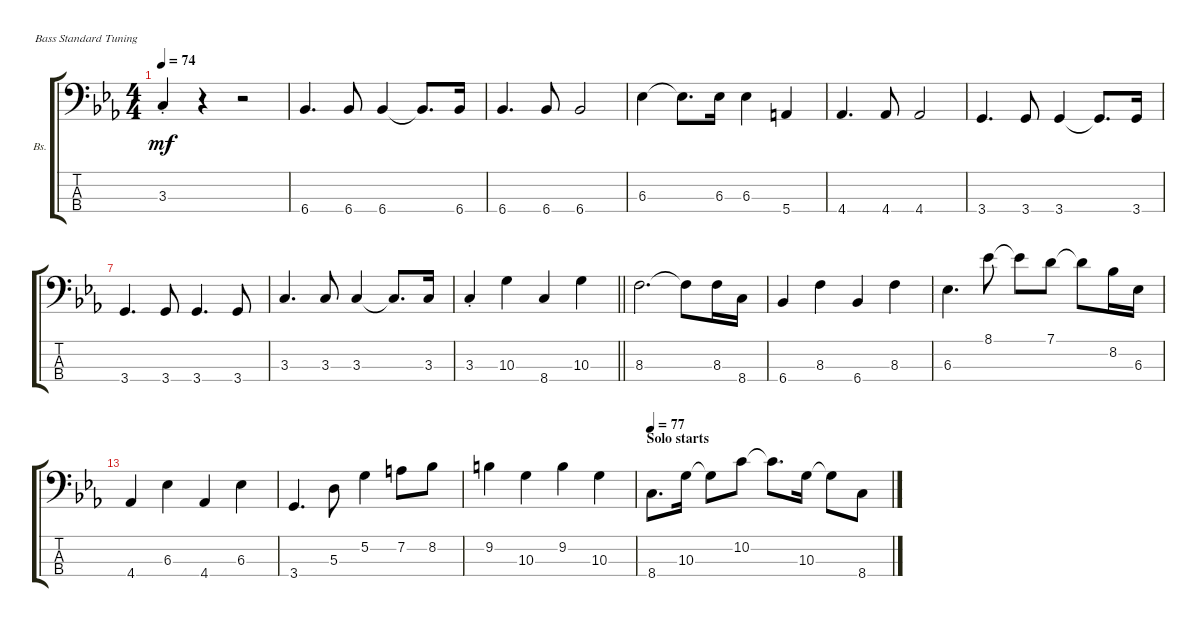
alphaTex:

\bracketExtendMode groupsimilarinstruments
\firstSystemTrackNameOrientation horizontal
\otherSystemsTrackNameOrientation horizontal
\defaultBarNumberDisplay FirstOfSystem
\track ("Bass" "Bs.") {multiBarRest instrument electricbassfinger}
\staff {score tabs}
\tuning (G2 D2 A1 E1)
\ts (4 4)
\tempo 74
\clef f4
\ks eb
3.3{st}.4{dy mf} r.4 r.2 |
6.4.4{d} 6.4.8 6.4.4 6.4{t}.8{d} 6.4.16 |
6.4.4{d} 6.4.8 6.4.2 |
6.3.4 6.3{t}.8{d} 6.3.16 6.3.4 5.4.4 |
4.4.4{d} 4.4.8 4.4.2 |
3.4.4{d} 3.4.8 3.4.4 3.4{t}.8{d} 3.4.16 |
3.4.4{d} 3.4.8 3.4.4{d} 3.4.8 |
3.3.4{d} 3.3.8 3.3.4 3.3{t}.8{d} 3.3.16 |
\barLineRight lightlight
3.3{st}.4 10.3.4 8.4.4 10.3.4 |
8.3.2{d} 8.3{t}.8 8.3.16 8.4.16 |
6.4.4 8.3.4 6.4.4 8.3.4 |
6.3.4{d} 8.1.8 8.1{t}.8 7.1.8 7.1{t}.8 8.2.16 6.3.16 |
4.4.4 6.3.4 4.4.4 6.3.4 |
3.4.4{d} 5.3.8 5.2.4 7.2.8 8.2.8 |
9.2.4 10.3.4 9.2.4 10.3.4 |
\section ("" "Solo starts")
\tempo 77
8.4.8{d} 10.3.16 10.3{t}.8 10.2.8 10.2{t}.8{d} 10.3.16 10.3{t}.8 8.4.8
